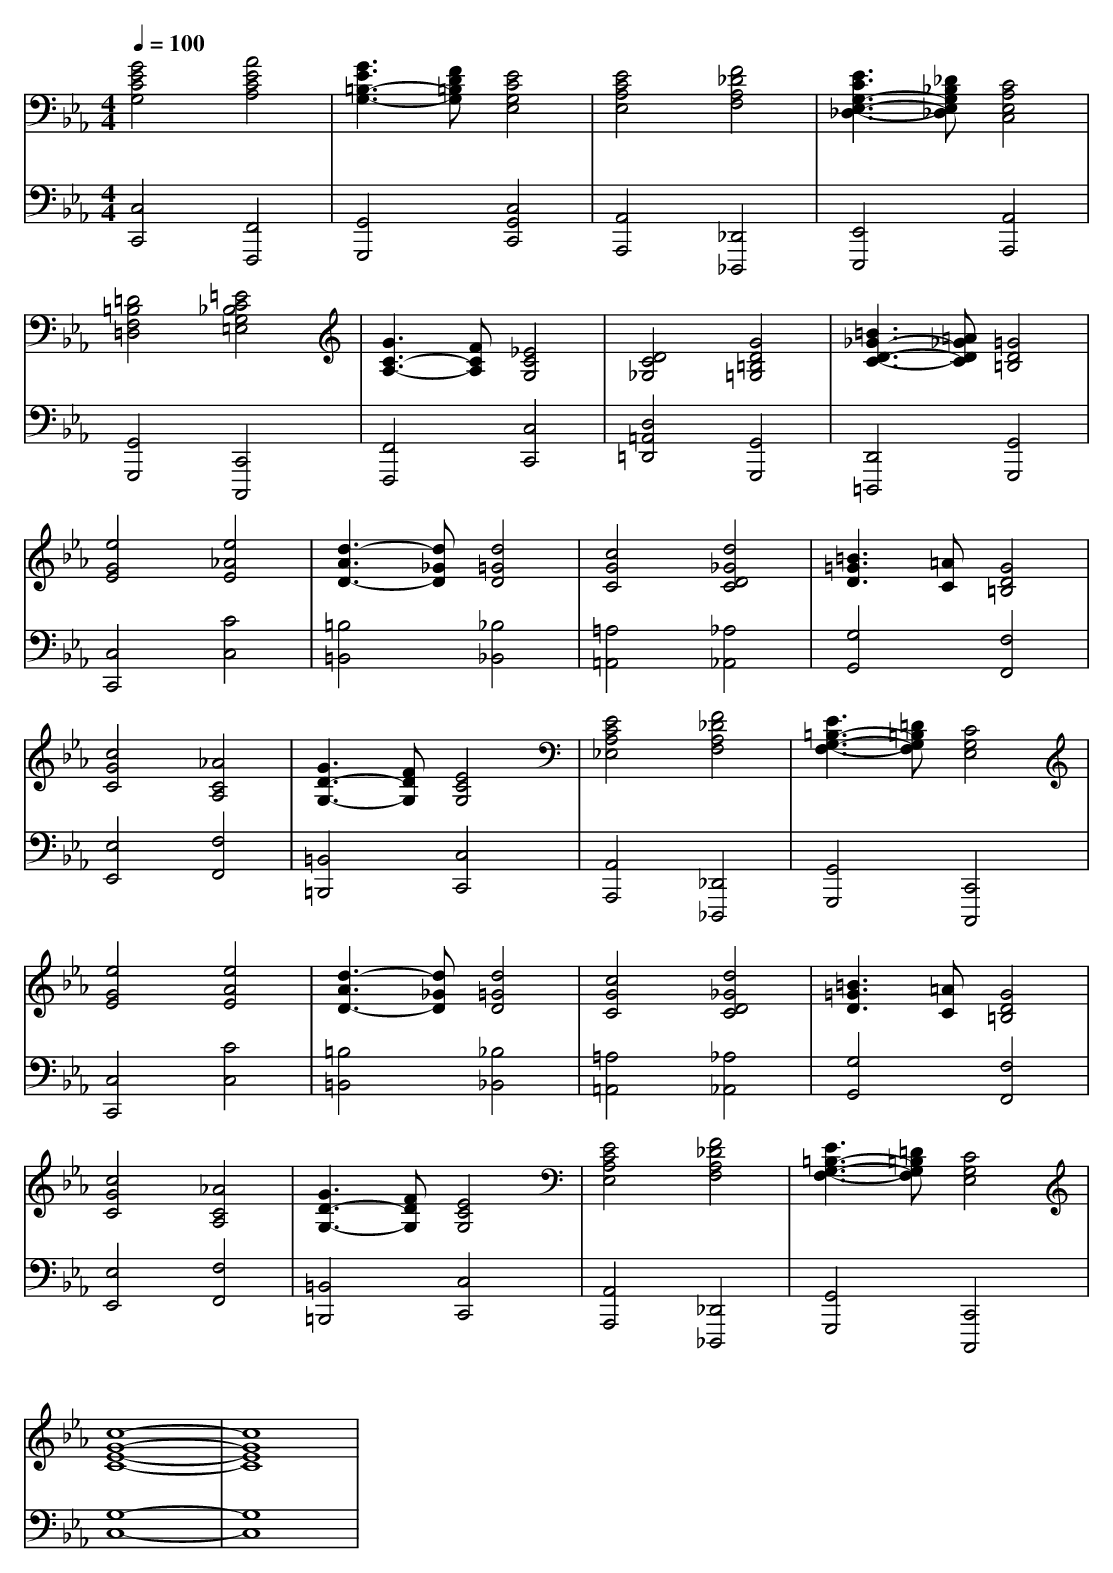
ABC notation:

X:1
T:
M: 4/4
L: 1/8
Q:1/4=100
K:Eb % 3 flats
V:1
[G4E4C4G,4] [A4E4C4A,4]|[G3E3=B,3-G,3-][FD=B,G,] [E4C4G,4E,4]|[E4C4A,4E,4] [F4_D4A,4F,4]|[E3C3G,3-E,3-_D,3-][_D_B,G,E,_D,] [C4A,4E,4C,4]|
[=D4=B,4F,4=D,4] [=E4C4_B,4G,4=E,4]|[G3C3-A,3-][FCA,] [_E4C4G,4]|[D4C4_G,4] [G4D4=B,4=G,4]|[=B3_G3-D3-C3-][=A_GDC] [=G4D4=B,4]|
[e4G4E4] [e4_A4E4]|[d3-A3D3-][d_GD] [d4=G4D4]|[c4G4C4] [d4_G4D4C4]|[=B3=G3D3][=AC] [G4D4=B,4]|
[c4G4C4] [_A4C4A,4]|[G3D3-G,3-][FDG,] [E4C4G,4]|[E4C4A,4_E,4] [F4_D4A,4F,4]|[E3=B,3-G,3-F,3-][=D=B,G,F,] [C4G,4E,4]|
[e4G4E4] [e4A4E4]|[d3-A3D3-][d_GD] [d4=G4D4]|[c4G4C4] [d4_G4D4C4]|[=B3=G3D3][=AC] [G4D4=B,4]|
[c4G4C4] [_A4C4A,4]|[G3D3-G,3-][FDG,] [E4C4G,4]|[E4C4A,4E,4] [F4_D4A,4F,4]|[E3=B,3-G,3-F,3-][=D=B,G,F,] [C4G,4E,4]|
[c8-G8-E8-C8-]|[c8G8E8C8]|
V:2
[C,4C,,4] [F,,4F,,,4]|[G,,4G,,,4] [C,4G,,4C,,4]|[A,,4A,,,4] [_D,,4_D,,,4]|[E,,4E,,,4] [A,,4A,,,4]|
[G,,4G,,,4] [C,,4C,,,4]|[F,,4F,,,4] [C,4C,,4]|[D,4=A,,4=D,,4] [G,,4G,,,4]|[D,,4=D,,,4] [G,,4G,,,4]|
[C,4C,,4] [C4C,4]|[=B,4=B,,4] [_B,4_B,,4]|[=A,4=A,,4] [_A,4_A,,4]|[G,4G,,4] [F,4F,,4]|
[E,4E,,4] [F,4F,,4]|[=B,,4=B,,,4] [C,4C,,4]|[A,,4A,,,4] [_D,,4_D,,,4]|[G,,4G,,,4] [C,,4C,,,4]|
[C,4C,,4] [C4C,4]|[=B,4=B,,4] [_B,4_B,,4]|[=A,4=A,,4] [_A,4_A,,4]|[G,4G,,4] [F,4F,,4]|
[E,4E,,4] [F,4F,,4]|[=B,,4=B,,,4] [C,4C,,4]|[A,,4A,,,4] [_D,,4_D,,,4]|[G,,4G,,,4] [C,,4C,,,4]|
[G,8-C,8-]|[G,8C,8]|
